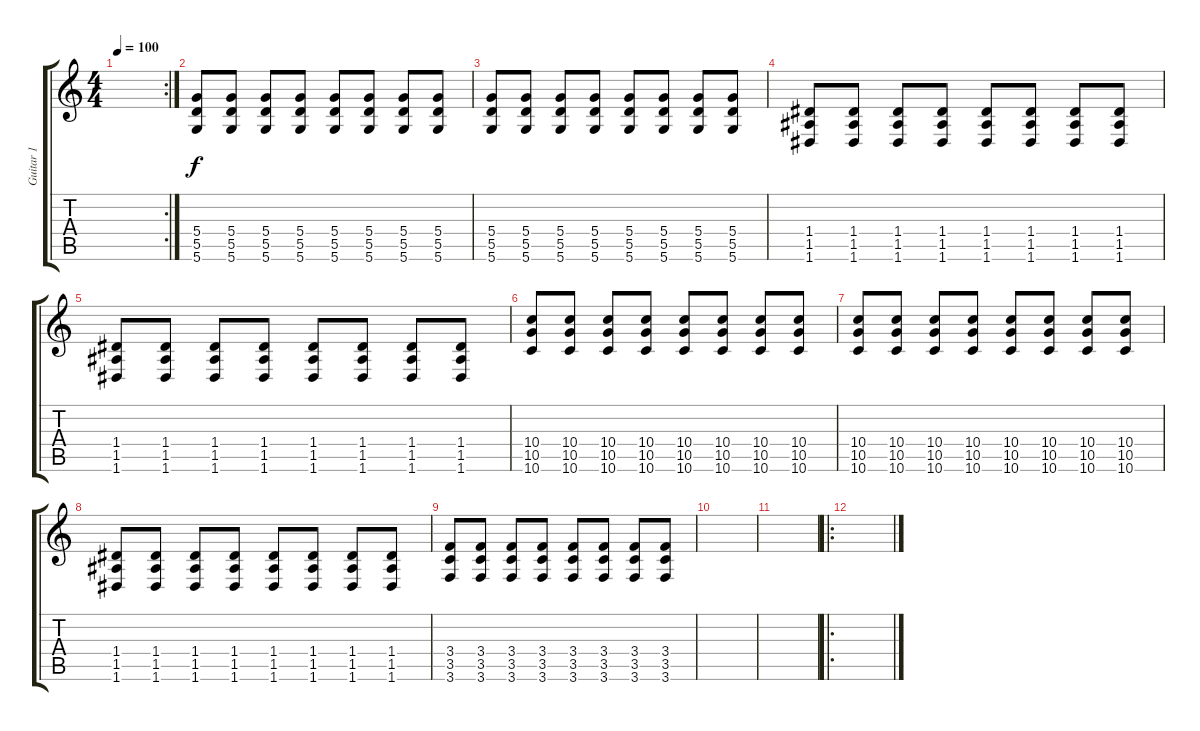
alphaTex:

\track ("Guitar 1" "Guitar 1") {instrument distortionguitar}
\staff {score tabs}
\tuning (E4 B3 G3 D3 A2 D2) {hide}
\rc 2
\ts (4 4)
\tempo 100
\clef g2
\ks c
|
(5.4 5.5 5.6).8 (5.4 5.5 5.6).8 (5.4 5.5 5.6).8 (5.4 5.5 5.6).8 (5.4 5.5 5.6).8 (5.4 5.5 5.6).8 (5.4 5.5 5.6).8 (5.4 5.5 5.6).8 |
(5.4 5.5 5.6).8 (5.4 5.5 5.6).8 (5.4 5.5 5.6).8 (5.4 5.5 5.6).8 (5.4 5.5 5.6).8 (5.4 5.5 5.6).8 (5.4 5.5 5.6).8 (5.4 5.5 5.6).8 |
(1.4 1.5 1.6).8 (1.4 1.5 1.6).8 (1.4 1.5 1.6).8 (1.4 1.5 1.6).8 (1.4 1.5 1.6).8 (1.4 1.5 1.6).8 (1.4 1.5 1.6).8 (1.4 1.5 1.6).8 |
(1.4 1.5 1.6).8 (1.4 1.5 1.6).8 (1.4 1.5 1.6).8 (1.4 1.5 1.6).8 (1.4 1.5 1.6).8 (1.4 1.5 1.6).8 (1.4 1.5 1.6).8 (1.4 1.5 1.6).8 |
(10.4 10.5 10.6).8 (10.4 10.5 10.6).8 (10.4 10.5 10.6).8 (10.4 10.5 10.6).8 (10.4 10.5 10.6).8 (10.4 10.5 10.6).8 (10.4 10.5 10.6).8 (10.4 10.5 10.6).8 |
(10.4 10.5 10.6).8 (10.4 10.5 10.6).8 (10.4 10.5 10.6).8 (10.4 10.5 10.6).8 (10.4 10.5 10.6).8 (10.4 10.5 10.6).8 (10.4 10.5 10.6).8 (10.4 10.5 10.6).8 |
(1.4 1.5 1.6).8 (1.4 1.5 1.6).8 (1.4 1.5 1.6).8 (1.4 1.5 1.6).8 (1.4 1.5 1.6).8 (1.4 1.5 1.6).8 (1.4 1.5 1.6).8 (1.4 1.5 1.6).8 |
(3.4 3.5 3.6).8 (3.4 3.5 3.6).8 (3.4 3.5 3.6).8 (3.4 3.5 3.6).8 (3.4 3.5 3.6).8 (3.4 3.5 3.6).8 (3.4 3.5 3.6).8 (3.4 3.5 3.6).8 |
|
|
\ro
